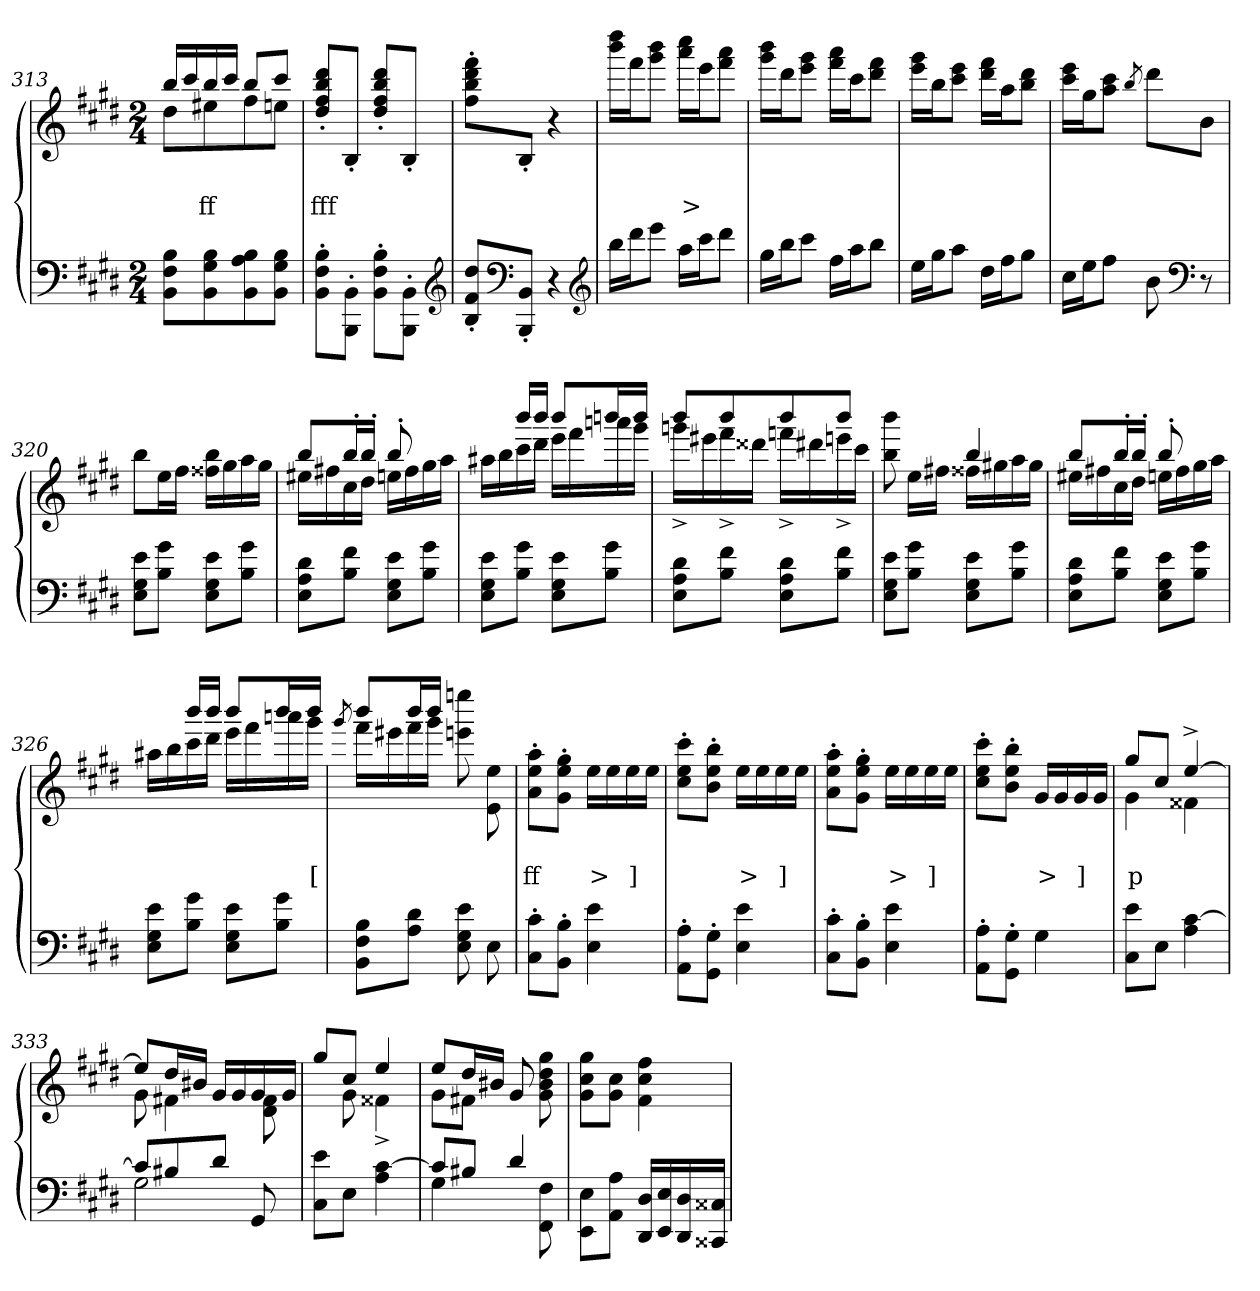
**kern	**kern	**text	**text
*part2	*part1	*part1	*part1
*staff2	*staff1	*staff1	*staff1
*clefF4	*clefG2	*	*
*k[f#c#g#d#]	*k[f#c#g#d#]	*	*
*M2/4	*M2/4	*	*
=313	=313	=313	=313
*	*^	*	*
8B\ 8F# 8BBL	16bbLL	8dd#\L	.	.
.	16ccc#	.	.	.
8B 8G# 8BB	16bb	8ee#X	.	ff
.	16ccc#JJ	.	.	.
8B 8A 8BB	8bbL	8ff#	.	.
8B 8G# 8BBJ	8ccc#J	8eenJ	.	.
*	*v	*v	*	*
=314	=314	=314	=314
8B\'> 8F#'> 8BB'>L	8ddd#\'> 8bb'> 8ff#'> 8dd#'>L	.	fff
8BB'> 8BBB'>J	8B'>/J	.	.
8B\'> 8F#'> 8BB'>L	8ddd#'> 8bb'> 8ff#'> 8dd#\'>L	.	.
8BB'> 8BBB'>J	8B'>/J	.	.
*clefG2	*	*	*
=315	=315	=315	=315
8dd#'> 8f#'> 8B'>L	8fff#'> 8ddd#'> 8bb'> 8ff#\'>L	.	.
*clefF4	*	*	*
8BB'> 8BBB'>J	8B'>/J	.	.
4r	4r	.	.
*clefG2	*	*	*
=316	=316	=316	=316
16bbLL	16dddd# 16bbbLL	.	.
16ddd#J	16fff#J	.	.
8eeeJ	8bbb 8ggg#J	.	.
16aaLL	16cccc# 16aaaLL	.	>
16ccc#J	16eeeJ	.	.
8ddd#J	8aaa 8fff#J	.	.
=317	=317	=317	=317
16gg#LL	16bbb 16ggg#LL	.	.
16bbJ	16ddd#J	.	.
8ccc#J	8ggg# 8eeeJ	.	.
16ff#LL	16aaa 16fff#LL	.	.
16aaJ	16ccc#J	.	.
8bbJ	8fff# 8ddd#J	.	.
=318	=318	=318	=318
16eeLL	16ggg# 16eeeLL	.	.
16gg#J	16bbJ	.	.
8aaJ	8eee 8ccc#J	.	.
16dd#LL	16fff# 16ddd#LL	.	.
16ff#J	16aaJ	.	.
8gg#J	8ddd# 8bbJ	.	.
=319	=319	=319	=319
16cc#LL	16eee 16ccc#LL	.	.
16eeJ	16gg#J	.	.
8ff#J	8ccc# 8aaJ	.	.
.	8qbb/	.	.
8b	8ddd#L	.	.
*clefF4	*	*	*
8r	8bJ	.	.
=320	=320	=320	=320
8e 8G# 8EL	8bbL	.	.
8g# 8BJ	16eeL	.	.
.	16ff#JJ	.	.
8e 8G# 8EL	16bb 16ff##XLL	.	.
.	16gg#	.	.
8g# 8BJ	16aa	.	.
.	16gg#JJ	.	.
=321	=321	=321	=321
*	*^	*	*
8d# 8A 8EL	8bbL	16ee#XLL	.	.
.	.	16ff#X	.	.
8f# 8BJ	16bb'>L	16cc#	.	.
.	16bb'>JJ	16dd#JJ	.	.
8e 8G# 8EL	8bb'>	16eenLL	.	.
.	.	16ff#	.	.
8g# 8BJ	8ryy	16gg#	.	.
.	.	16aaJJ	.	.
=322	=322	=322	=322	=322
8e 8G# 8EL	8ryy	16aa#XLL	.	.
.	.	16bb	.	.
8g# 8BJ	16bbbLL	16ccc#	.	.
.	16bbbJJ	16ddd#JJ	.	.
8e 8G# 8EL	8bbbL	16eeeLL	.	.
.	.	16fff#	.	.
8g# 8BJ	16bbbnL	16aaan	.	.
.	16bbbJJ	16ggg#JJ	.	.
=323	=323	=323	=323	=323
8d# 8A 8EL	8bbbL	16gggn^>LL	.	.
.	.	16eee#X	.	.
8f# 8BJ	8bbb	16fff#^>	.	.
.	.	16ddd##XJJ	.	.
8d# 8A 8EL	8bbb	16fffn^>LL	.	.
.	.	16ddd#X	.	.
8f# 8BJ	8bbbJ	16eeen^>	.	.
.	.	16ccc#JJ	.	.
=324	=324	=324	=324	=324
8e 8G# 8EL	4ryy	8bbb 8bb	.	.
8g# 8BJ	.	16eeLL	.	.
.	.	16ff#XJJ	.	.
8e 8G# 8EL	4bb	16ff##XLL	.	.
.	.	16gg#X	.	.
8g# 8BJ	.	16aa	.	.
.	.	16gg#JJ	.	.
=325	=325	=325	=325	=325
8d# 8A 8EL	8bbL	16ee#XLL	.	.
.	.	16ff#X	.	.
8f# 8BJ	16bb'>L	16cc#	.	.
.	16bb'>JJ	16dd#JJ	.	.
8e 8G# 8EL	8bb'>	16eenLL	.	.
.	.	16ff#	.	.
8g# 8BJ	8ryy	16gg#	.	.
.	.	16aaJJ	.	.
=326	=326	=326	=326	=326
8e 8G# 8EL	8ryy	16aa#XLL	.	.
.	.	16bb	.	.
8g# 8BJ	16bbbLL	16ccc#	.	.
.	16bbbJJ	16ddd#JJ	.	.
8e 8G# 8EL	8bbbL	16eeeLL	.	.
.	.	16fff#	.	.
8g# 8BJ	16bbbL	16aaan	.	.
.	16bbbJJ	16ggg#JJ	.	[
=327	=327	=327	=327	=327
.	8qggg#/	.	.	.
8B 8F# 8BBL	8bbbL	16fff#LL	.	.
.	.	16eee#X	.	.
8d# 8AJ	16bbbL	16fff#	.	.
.	16bbbJJ	16ggg#JJ	.	.
8e 8G# 8E	4ryy	8eeeen 8eeen	.	.
8E	.	8ee\ 8e	.	.
*	*v	*v	*	*
=328	=328	=328	=328
8c#\'> 8C#'>L	8aa\'> 8ee'> 8a'>L	.	ff
8B'> 8BB'>J	8gg#'> 8ee'> 8g#'>J	.	.
4e 4E	16ee\LL	.	>
.	16ee	.	.
.	16ee	.	]
.	16eeJJ	.	.
=329	=329	=329	=329
8A\'> 8AA'>L	8ccc#\'> 8ee'> 8cc#'>L	.	.
8G#'> 8GG#'>J	8bb'> 8ee'> 8b'>J	.	.
4e 4E	16ee\LL	.	>
.	16ee	.	.
.	16ee	.	]
.	16eeJJ	.	.
=330	=330	=330	=330
8c#\'> 8C#'>L	8aa\'> 8ee'> 8a'>L	.	.
8B'> 8BB'>J	8gg#'> 8ee'> 8g#'>J	.	.
4e 4E	16ee\LL	.	>
.	16ee	.	.
.	16ee	.	]
.	16eeJJ	.	.
=331	=331	=331	=331
8A\'> 8AA'>L	8ccc#\'> 8ee'> 8cc#'>L	.	.
8G#'> 8GG#'>J	8bb'> 8ee'> 8b'>J	.	.
4G#	16g#LL	.	>
.	16g#	.	.
.	16g#	.	]
.	16g#JJ	.	.
=332	=332	=332	=332
*	*^	*	*
8e\ 8C#L	8gg#L	4g#	.	p
8EJ	8cc#J	.	.	.
[4c# 4A	[4ee^>	4f##X	.	.
=333	=333	=333	=333	=333
*^	*	*	*	*
8c#L]	2G#	8eeL]	8g#	.	.
8B#X	.	16dd#L	4f#X	.	.
.	.	16b#XJJ	.	.	.
8d#J	.	16g#LL	.	.	.
.	.	16g#	.	.	.
8GG#	.	16g#	8f# 8d#	.	.
.	.	16g#JJ	.	.	.
*v	*v	*	*	*	*
=334	=334	=334	=334	=334
8e\ 8C#L	8gg#L	8ryy	.	.
8EJ	8cc#J	8g#	.	.
[4c# 4A	4ee	4f##X^>	.	.
=335	=335	=335	=335	=335
*^	*	*	*	*
8c#L]	4G#	8eeL	8g#\L	.	.
8B#XJ	.	16dd#L	8f#XJ	.	.
.	.	16b#XJJ	.	.	.
4d#	8ryy	8g#	4ryy	.	.
.	8F#\ 8FF#	8gg#\ 8dd# 8b# 8g#	.	.	.
*v	*v	*	*	*	*
*	*v	*v	*	*
=336	=336	=336	=336
8E\ 8EEL	8gg#\ 8cc# 8g#L	.	.
8A 8AAJ	8cc# 8g#J	.	.
16D# 16DD#LL	4ff# 4cc# 4f#	.	.
16E 16EE	.	.	.
16D# 16DD#	.	.	.
16C##X 16CC##XJJ	.	.	.
=	=	=	=
*-	*-	*-	*-
